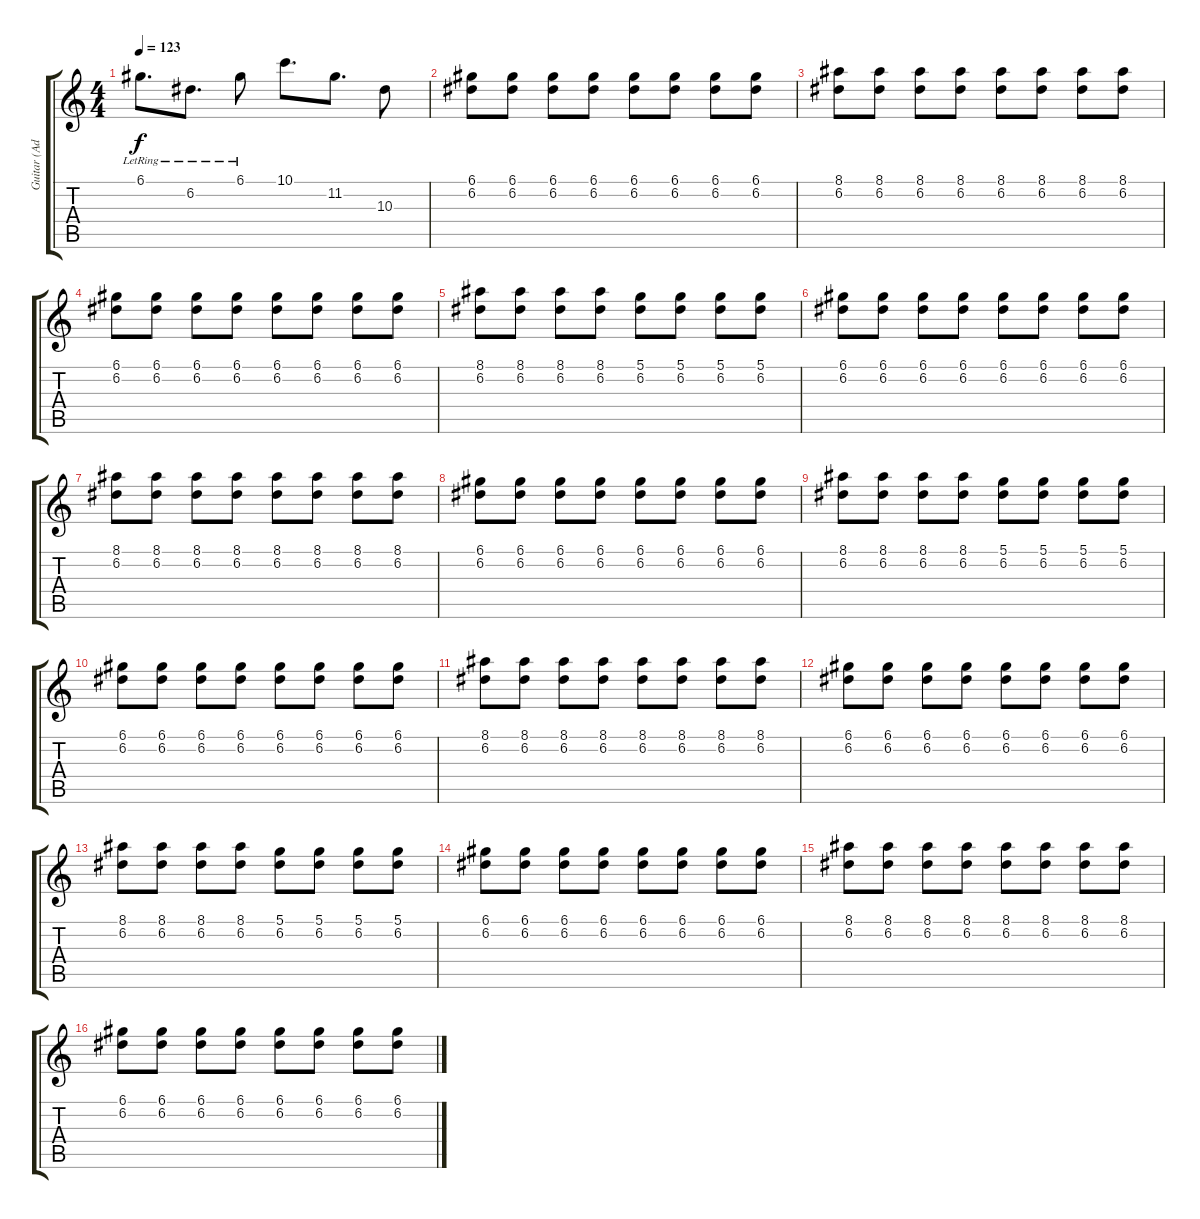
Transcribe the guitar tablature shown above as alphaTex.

\track ("Guitar (Adam)" "Guitar (Ad") {instrument distortionguitar}
\staff {score tabs}
\tuning (D4 A3 F3 C3 G2 C2) {hide}
\ts (4 4)
\tempo 123
\clef g2
\ks c
6.1{lr}.8{d dy f} 6.2{lr}.8{d} 6.1{lr}.8 10.1.8{d} 11.2.8{d} 10.3.8 |
(6.1 6.2).8 (6.1 6.2).8 (6.1 6.2).8 (6.1 6.2).8 (6.1 6.2).8 (6.1 6.2).8 (6.1 6.2).8 (6.1 6.2).8 |
(8.1 6.2).8 (8.1 6.2).8 (8.1 6.2).8 (8.1 6.2).8 (8.1 6.2).8 (8.1 6.2).8 (8.1 6.2).8 (8.1 6.2).8 |
(6.1 6.2).8 (6.1 6.2).8 (6.1 6.2).8 (6.1 6.2).8 (6.1 6.2).8 (6.1 6.2).8 (6.1 6.2).8 (6.1 6.2).8 |
(8.1 6.2).8 (8.1 6.2).8 (8.1 6.2).8 (8.1 6.2).8 (5.1 6.2).8 (5.1 6.2).8 (5.1 6.2).8 (5.1 6.2).8 |
(6.1 6.2).8 (6.1 6.2).8 (6.1 6.2).8 (6.1 6.2).8 (6.1 6.2).8 (6.1 6.2).8 (6.1 6.2).8 (6.1 6.2).8 |
(8.1 6.2).8 (8.1 6.2).8 (8.1 6.2).8 (8.1 6.2).8 (8.1 6.2).8 (8.1 6.2).8 (8.1 6.2).8 (8.1 6.2).8 |
(6.1 6.2).8 (6.1 6.2).8 (6.1 6.2).8 (6.1 6.2).8 (6.1 6.2).8 (6.1 6.2).8 (6.1 6.2).8 (6.1 6.2).8 |
(8.1 6.2).8 (8.1 6.2).8 (8.1 6.2).8 (8.1 6.2).8 (5.1 6.2).8 (5.1 6.2).8 (5.1 6.2).8 (5.1 6.2).8 |
(6.1 6.2).8 (6.1 6.2).8 (6.1 6.2).8 (6.1 6.2).8 (6.1 6.2).8 (6.1 6.2).8 (6.1 6.2).8 (6.1 6.2).8 |
(8.1 6.2).8 (8.1 6.2).8 (8.1 6.2).8 (8.1 6.2).8 (8.1 6.2).8 (8.1 6.2).8 (8.1 6.2).8 (8.1 6.2).8 |
(6.1 6.2).8 (6.1 6.2).8 (6.1 6.2).8 (6.1 6.2).8 (6.1 6.2).8 (6.1 6.2).8 (6.1 6.2).8 (6.1 6.2).8 |
(8.1 6.2).8 (8.1 6.2).8 (8.1 6.2).8 (8.1 6.2).8 (5.1 6.2).8 (5.1 6.2).8 (5.1 6.2).8 (5.1 6.2).8 |
(6.1 6.2).8 (6.1 6.2).8 (6.1 6.2).8 (6.1 6.2).8 (6.1 6.2).8 (6.1 6.2).8 (6.1 6.2).8 (6.1 6.2).8 |
(8.1 6.2).8 (8.1 6.2).8 (8.1 6.2).8 (8.1 6.2).8 (8.1 6.2).8 (8.1 6.2).8 (8.1 6.2).8 (8.1 6.2).8 |
(6.1 6.2).8 (6.1 6.2).8 (6.1 6.2).8 (6.1 6.2).8 (6.1 6.2).8 (6.1 6.2).8 (6.1 6.2).8 (6.1 6.2).8
